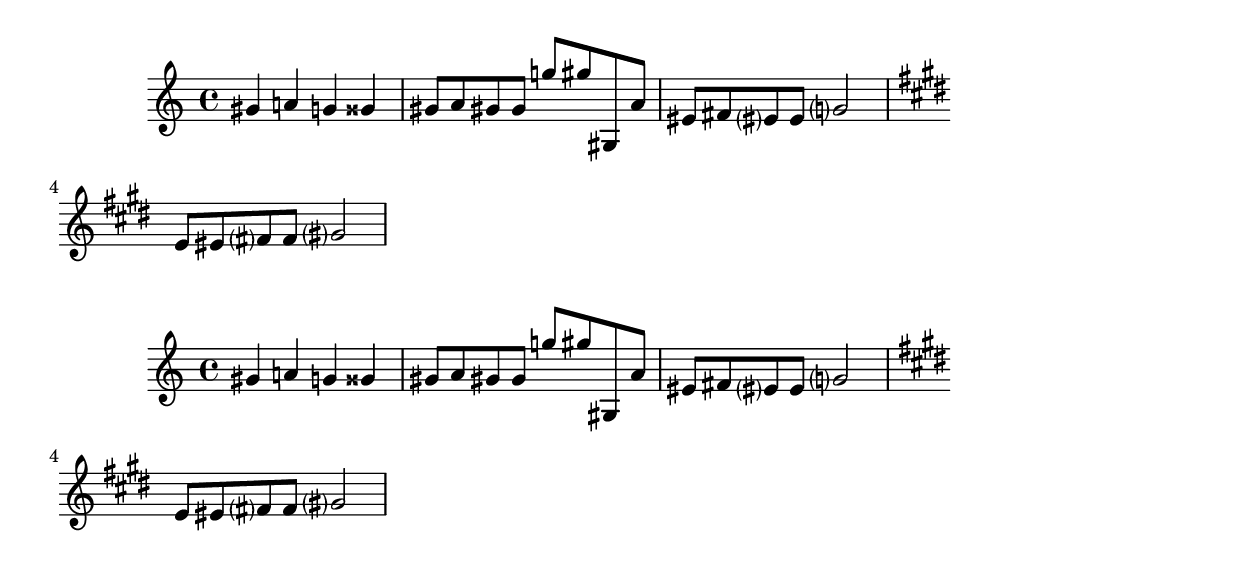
\version "2.19.21"
\header {

texidoc = "Several automatic accidental rules
aim to reproduce contemporary music notation
practices:
@itemize
@item
@code{'dodecaphonic} style prints accidentals on every
note (including naturals)
@item
@code{'neo-modern style} prints accidentals on every note
(not including naturals), except when a note is
immediately repeated
@item
@code{'neo-modern-cautionary} style acts like neo-modern,
adding cautionary parentheses around accidentals.
@item
@code{'teaching} prints accidentals normally, but adds
cautionary accidentals when an accidental is
already included in the key signature.
@end itemize

Both scores should show the same accidentals.
"

}

\layout { ragged-right = ##t }

\score {
  \relative {
    \accidentalStyle dodecaphonic
    gis'4 a g gisis
    \accidentalStyle neo-modern
    gis8 a gis gis g' gis gis,, a'
    \accidentalStyle neo-modern-cautionary
    eis fis eis eis g2
    \accidentalStyle teaching
    \key e \major
    e8 eis fis fis gis2
  }
}

\score {
  \relative {
    \set Staff.autoAccidentals = #'()
    \set Staff.autoCautionaries = #'()
    gis'!4 a! g! gisis!
    gis!8 a gis! gis g'! gis! gis,,! a'
    eis! fis! eis? eis g?2
    \key e \major
    e8 eis! fis? fis gis?2
  }
}
